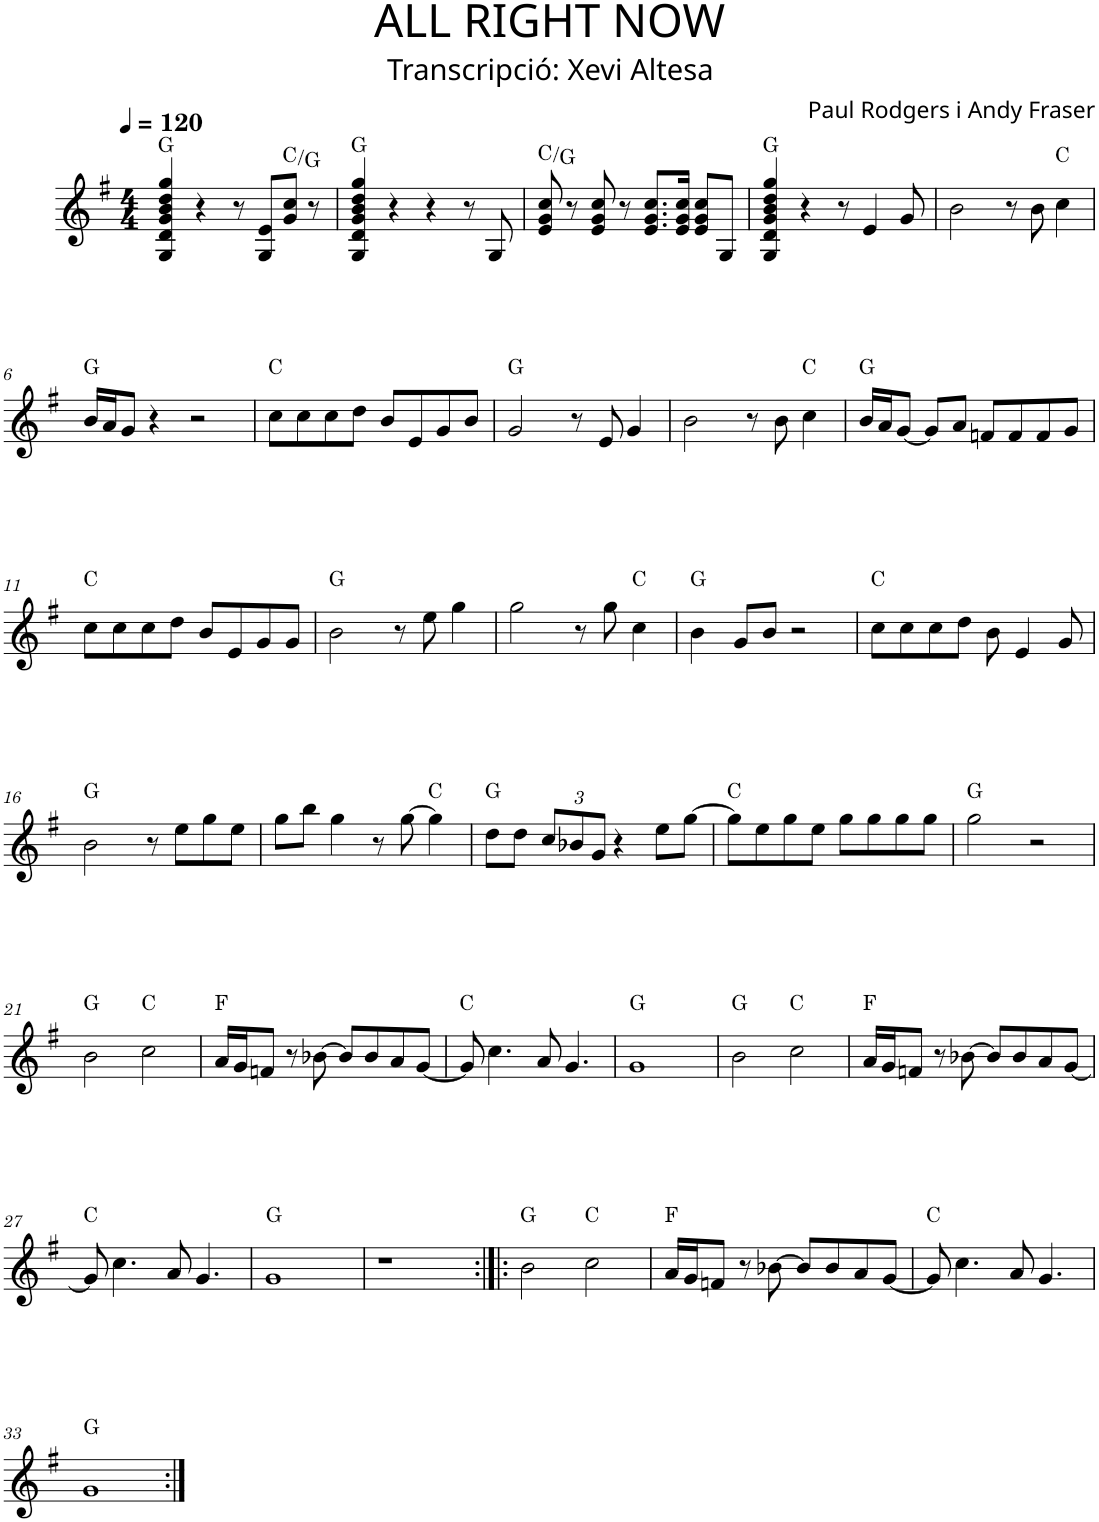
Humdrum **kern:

**kern	**harte
*part1	*part1
*staff1	*
*I"P1	*
*clefG2	*
*k[f#]	*
*M4/4	*
*MM120	*
=1	=1
4G/ 4d/ 4g/ 4b/ 4dd/ 4gg/	G:maj
4r	.
8r	.
8G/ 8e/L	.
8g/ 8cc/J	C:maj/5
8r	.
=2	=2
4G/ 4d/ 4g/ 4b/ 4dd/ 4gg/	G:maj
4r	.
4r	.
8r	.
8G/	.
=3	=3
8e/ 8g/ 8cc/	C:maj/5
8r	.
8e/ 8g/ 8cc/	.
8r	.
8.e/ 8.g/ 8.cc/L	.
16e/ 16g/ 16cc/Jk	.
8e/ 8g/ 8cc/L	.
8G/J	.
=4	=4
4G/ 4d/ 4g/ 4b/ 4dd/ 4gg/	G:maj
4r	.
8r	.
4e/	.
8g/	.
=5	=5
2b\	.
8r	.
8b\	.
4cc\	C:maj
!!LO:LB:g=z
=6	=6
16b/LL	G:maj
16a/J	.
8g/J	.
4r	.
2r	.
=7	=7
8cc\L	C:maj
8cc\	.
8cc\	.
8dd\J	.
8b/L	.
8e/	.
8g/	.
8b/J	.
=8	=8
2g/	G:maj
8r	.
8e/	.
4g/	.
=9	=9
2b\	.
8r	.
8b\	.
4cc\	C:maj
=10	=10
16b/LL	G:maj
16a/J	.
[8g/J	.
8g/L]	.
8a/J	.
8fn/L	.
8f/	.
8f/	.
8g/J	.
!!LO:LB:g=z
=11	=11
8cc\L	C:maj
8cc\	.
8cc\	.
8dd\J	.
8b/L	.
8e/	.
8g/	.
8g/J	.
=12	=12
2b\	G:maj
8r	.
8ee\	.
4gg\	.
=13	=13
2gg\	.
8r	.
8gg\	.
4cc\	C:maj
=14	=14
4b\	G:maj
8g/L	.
8b/J	.
2r	.
=15	=15
8cc\L	C:maj
8cc\	.
8cc\	.
8dd\J	.
8b\	.
4e/	.
8g/	.
!!LO:LB:g=z
=16	=16
2b\	G:maj
8r	.
8ee\L	.
8gg\	.
8ee\J	.
=17	=17
8gg\L	.
8bb\J	.
4gg\	.
8r	.
[8gg\	.
4gg\]	C:maj
=18	=18
8dd\L	G:maj
8dd\J	.
*Xbrackettup	*
12cc/L	.
12b-X/	.
12g/J	.
4r	.
8ee\L	.
[8gg\J	.
=19	=19
8gg\L]	C:maj
8ee\	.
8gg\	.
8ee\J	.
8gg\L	.
8gg\	.
8gg\	.
8gg\J	.
=20	=20
2gg\	G:maj
2r	.
!!LO:LB:g=z
=21	=21
2b\	G:maj
2cc\	C:maj
=22	=22
16a/LL	F:maj
16g/J	.
8fn/J	.
8r	.
[8b-X\	.
8b-/L]	.
8b-/	.
8a/	.
[8g/J	.
=23	=23
8g/]	C:maj
4.cc\	.
8a/	.
4.g/	.
=24	=24
1g	G:maj
=25	=25
2b\	G:maj
2cc\	C:maj
=26	=26
16a/LL	F:maj
16g/J	.
8fn/J	.
8r	.
[8b-X\	.
8b-/L]	.
8b-/	.
8a/	.
[8g/J	.
!!LO:LB:g=z
=27	=27
8g/]	C:maj
4.cc\	.
8a/	.
4.g/	.
=28	=28
1g	G:maj
=29	=29
1r	.
=30:|!|:	=30:|!|:
2b\	G:maj
2cc\	C:maj
=31	=31
16a/LL	F:maj
16g/J	.
8fn/J	.
8r	.
[8b-X\	.
8b-/L]	.
8b-/	.
8a/	.
[8g/J	.
=32	=32
8g/]	C:maj
4.cc\	.
8a/	.
4.g/	.
!!LO:LB:g=z
=33	=33
1g	G:maj
=:|!	=:|!
*-	*-
